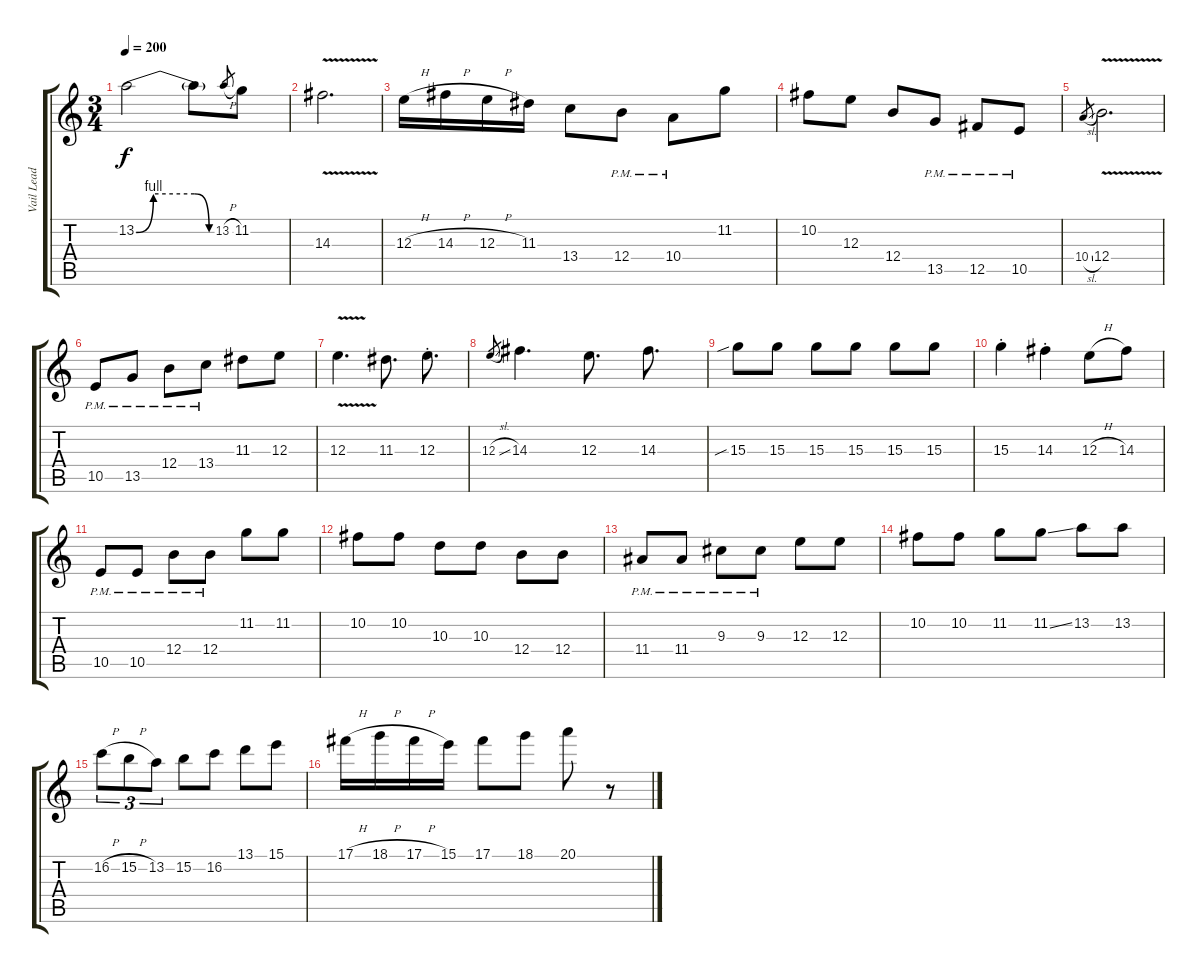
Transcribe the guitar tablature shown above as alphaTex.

\track ("Vail Lead" "Vail Lead") {instrument overdrivenguitar}
\staff {score tabs}
\tuning (Db4 Ab3 E3 B2 Gb2 B1) {hide}
\ts (3 4)
\tempo 200
\clef g2
\ks c
13.2{be (custom 0 0 13 4 44 4 55 0 60 0)}.2{dy f} 13.2{t}.8 13.2{h}.8{gr} 11.2.8 |
14.3{v}.2{d} |
12.3{h}.16 14.3{h}.16 12.3{h}.16 11.3.16 13.4.8 12.4{pm}.8 10.4{pm}.8 11.2.8 |
10.2.8 12.3.8 12.4.8 13.5{pm}.8 12.5{pm}.8 10.5{pm}.8 |
10.4{sl}.8{gr} 12.4{v}.2{d} |
10.5{pm}.8 13.5{pm}.8 12.4{pm}.8 13.4{pm}.8 11.3.8 12.3.8 |
12.3{v}.4{d} 11.3.8{d} 12.3{st}.8{d} |
12.3{sl}.8{gr} 14.3.4{d} 12.3.8{d} 14.3.8{d} |
15.3{sib}.8 15.3.8 15.3.8 15.3.8 15.3.8 15.3.8 |
15.3{st}.4 14.3{st}.4 12.3{h}.8 14.3.8 |
10.5{pm}.8 10.5{pm}.8 12.4{pm}.8 12.4{pm}.8 11.2.8 11.2.8 |
10.2.8 10.2.8 10.3.8 10.3.8 12.4.8 12.4.8 |
11.4{pm}.8 11.4{pm}.8 9.3{pm}.8 9.3{pm}.8 12.3.8 12.3.8 |
10.2.8 10.2.8 11.2.8 11.2{ss}.8 13.2.8 13.2.8 |
16.2{h}.8{tu (3 2)} 15.2{h}.8{tu (3 2)} 13.2.8{tu (3 2)} 15.2.8 16.2.8 13.1.8 15.1.8 |
17.1{h}.16 18.1{h}.16 17.1{h}.16 15.1.16 17.1.8 18.1.8 20.1.8 r.8
